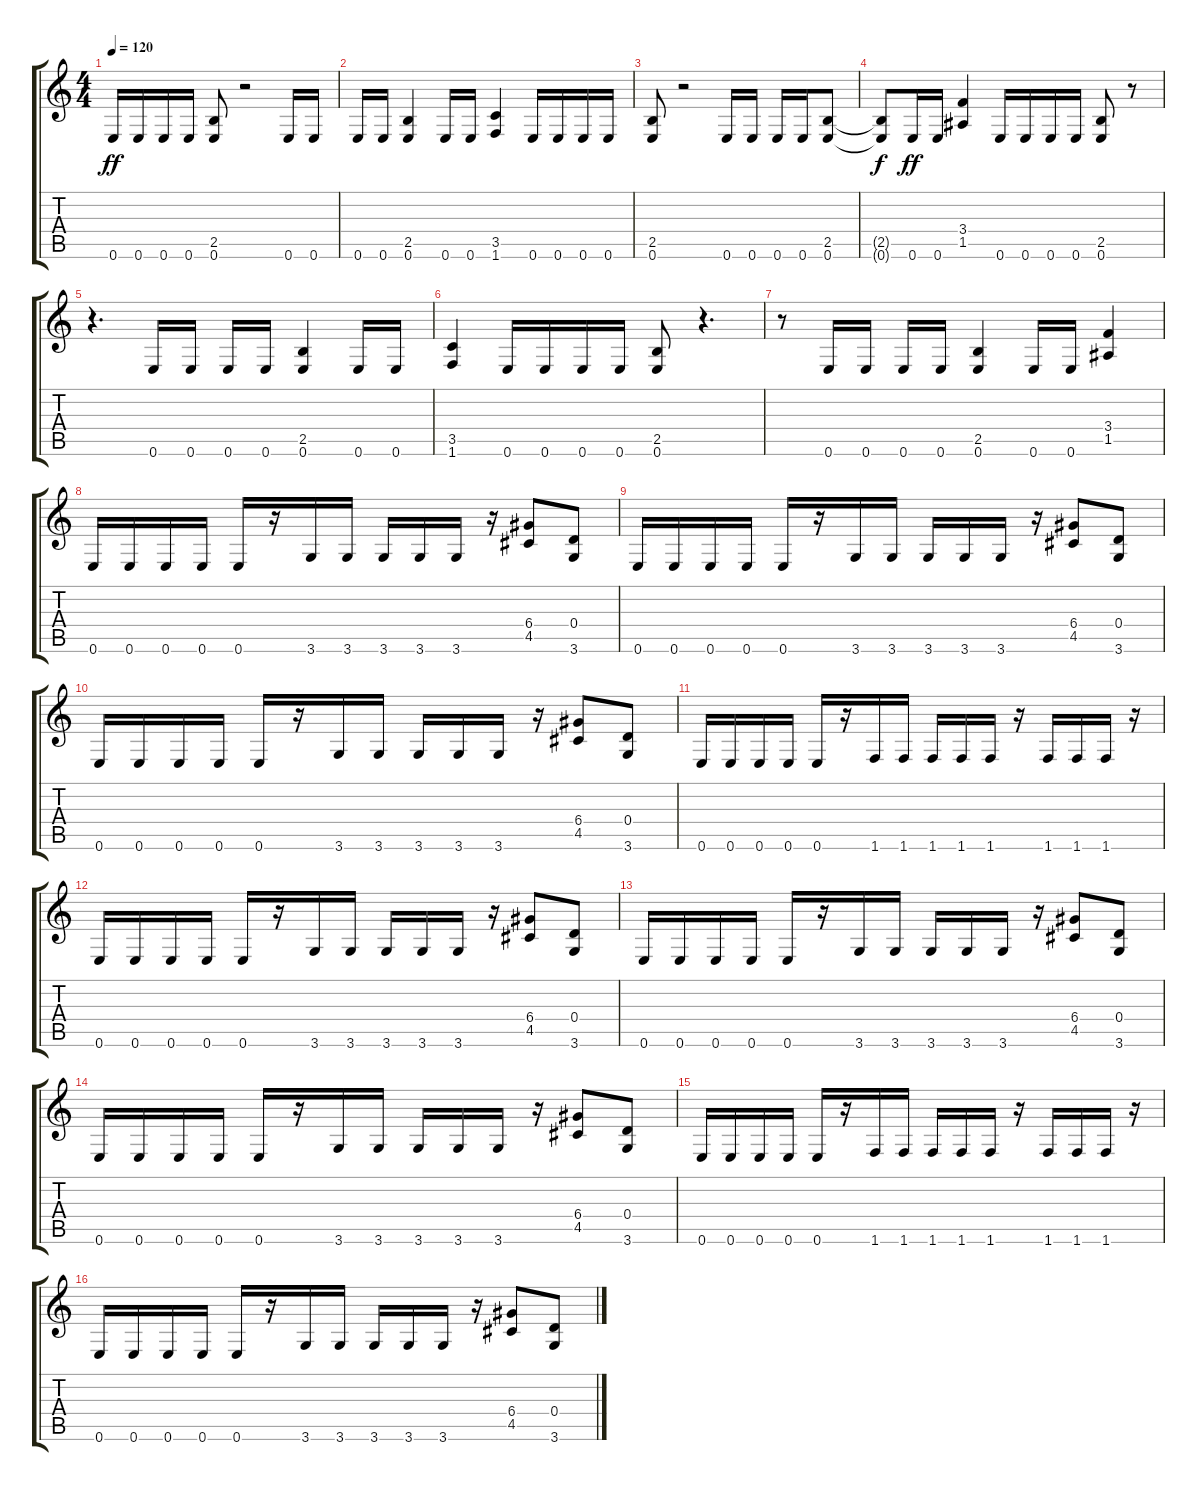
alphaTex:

\track "" {instrument distortionguitar}
\staff {score tabs}
\tuning (E4 B3 G3 D3 A2 E2) {hide}
\ts (4 4)
\tempo 120
\clef g2
\ks c
0.6.16{dy ff} 0.6.16 0.6.16 0.6.16 (2.5 0.6).8 r.2 0.6.16 0.6.16 |
0.6.16 0.6.16 (2.5 0.6).4 0.6.16 0.6.16 (3.5 1.6).4 0.6.16 0.6.16 0.6.16 0.6.16 |
(2.5 0.6).8 r.2 0.6.16 0.6.16 0.6.16 0.6.16 (2.5 0.6).8 |
(2.5{t} 0.6{t}).8{dy f} 0.6.16{dy ff} 0.6.16 (3.4 1.5).4 0.6.16 0.6.16 0.6.16 0.6.16 (2.5 0.6).8 r.8 |
r.4{d} 0.6.16 0.6.16 0.6.16 0.6.16 (2.5 0.6).4 0.6.16 0.6.16 |
(3.5 1.6).4 0.6.16 0.6.16 0.6.16 0.6.16 (2.5 0.6).8 r.4{d} |
r.8 0.6.16 0.6.16 0.6.16 0.6.16 (2.5 0.6).4 0.6.16 0.6.16 (3.4 1.5).4 |
0.6.16 0.6.16 0.6.16 0.6.16 0.6.16 r.16 3.6.16 3.6.16 3.6.16 3.6.16 3.6.16 r.16 (6.4 4.5).8 (0.4 3.6).8 |
0.6.16 0.6.16 0.6.16 0.6.16 0.6.16 r.16 3.6.16 3.6.16 3.6.16 3.6.16 3.6.16 r.16 (6.4 4.5).8 (0.4 3.6).8 |
0.6.16 0.6.16 0.6.16 0.6.16 0.6.16 r.16 3.6.16 3.6.16 3.6.16 3.6.16 3.6.16 r.16 (6.4 4.5).8 (0.4 3.6).8 |
0.6.16 0.6.16 0.6.16 0.6.16 0.6.16 r.16 1.6.16 1.6.16 1.6.16 1.6.16 1.6.16 r.16 1.6.16 1.6.16 1.6.16 r.16 |
0.6.16 0.6.16 0.6.16 0.6.16 0.6.16 r.16 3.6.16 3.6.16 3.6.16 3.6.16 3.6.16 r.16 (6.4 4.5).8 (0.4 3.6).8 |
0.6.16 0.6.16 0.6.16 0.6.16 0.6.16 r.16 3.6.16 3.6.16 3.6.16 3.6.16 3.6.16 r.16 (6.4 4.5).8 (0.4 3.6).8 |
0.6.16 0.6.16 0.6.16 0.6.16 0.6.16 r.16 3.6.16 3.6.16 3.6.16 3.6.16 3.6.16 r.16 (6.4 4.5).8 (0.4 3.6).8 |
0.6.16 0.6.16 0.6.16 0.6.16 0.6.16 r.16 1.6.16 1.6.16 1.6.16 1.6.16 1.6.16 r.16 1.6.16 1.6.16 1.6.16 r.16 |
0.6.16 0.6.16 0.6.16 0.6.16 0.6.16 r.16 3.6.16 3.6.16 3.6.16 3.6.16 3.6.16 r.16 (6.4 4.5).8 (0.4 3.6).8
